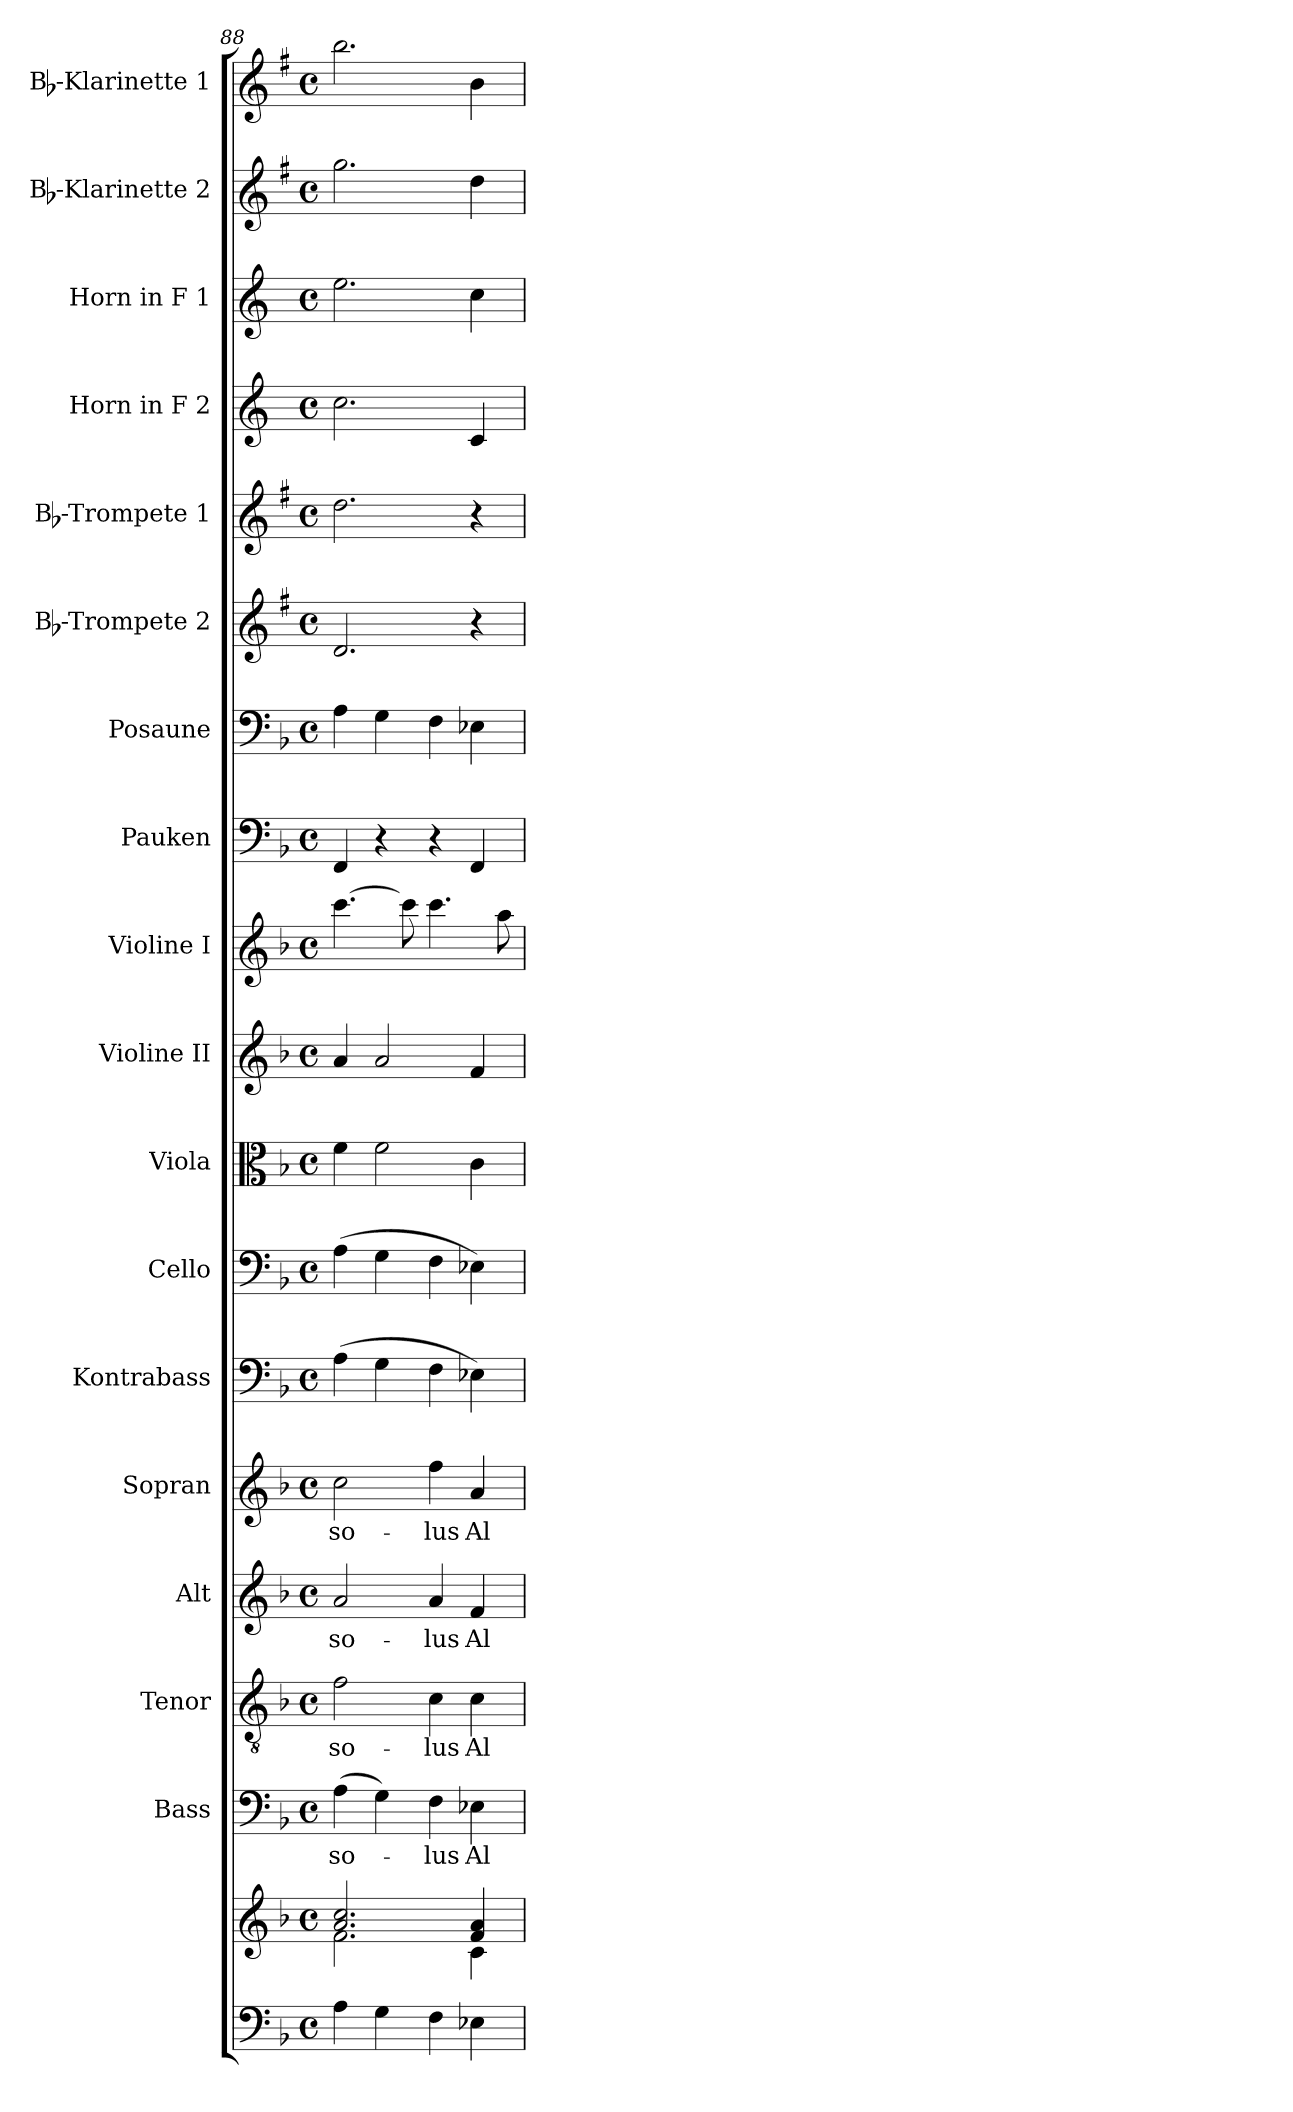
**kern	**kern	**kern	**text	**kern	**text	**kern	**text	**kern	**text	**kern	**kern	**kern	**kern	**kern	**kern	**kern	**kern	**kern	**kern	**kern	**kern	**kern
*part18	*part18	*part17	*part17	*part16	*part16	*part15	*part15	*part14	*part14	*part13	*part12	*part11	*part10	*part9	*part8	*part7	*part6	*part5	*part4	*part3	*part2	*part1
*staff19	*staff18	*staff17	*staff17	*staff16	*staff16	*staff15	*staff15	*staff14	*staff14	*staff13	*staff12	*staff11	*staff10	*staff9	*staff8	*staff7	*staff6	*staff5	*staff4	*staff3	*staff2	*staff1
*	*	*I"Bass	*	*I"Tenor	*	*I"Alt	*	*I"Sopran	*	*I"Kontrabass	*I"Cello	*I"Viola	*I"Violine II	*I"Violine I	*I"Pauken	*I"Posaune	*I"Bb-Trompete 2	*I"Bb-Trompete 1	*I"Horn in F 2	*I"Horn in F 1	*I"Bb-Klarinette 2	*I"Bb-Klarinette 1
*	*	*I'B.	*	*I'T.	*	*I'A.	*	*I'S.	*	*I'Kb.	*	*I'Vla.	*I'Vl. II	*I'Vl. I	*I'Pk.	*I'Pos.	*I'Bb Trp. 2	*I'Bb Trp. 1	*	*	*I'Bb Kl. 2	*I'Bb Kl. 1
*clefF4	*clefG2	*clefF4	*	*clefGv2	*	*clefG2	*	*clefG2	*	*clefF4	*clefF4	*clefC3	*clefG2	*clefG2	*clefF4	*clefF4	*clefG2	*clefG2	*clefG2	*clefG2	*clefG2	*clefG2
*	*	*	*	*	*	*	*	*	*	*ITrd7c12	*	*	*	*	*	*	*ITrd1c2	*ITrd1c2	*ITrd4c7	*ITrd4c7	*ITrd1c2	*ITrd1c2
*k[b-]	*k[b-]	*k[b-]	*	*k[b-]	*	*k[b-]	*	*k[b-]	*	*k[b-]	*k[b-]	*k[b-]	*k[b-]	*k[b-]	*k[b-]	*k[b-]	*k[b-]	*k[b-]	*k[b-]	*k[b-]	*k[b-]	*k[b-]
*F:	*F:	*F:	*	*F:	*	*F:	*	*F:	*	*F:	*F:	*F:	*F:	*F:	*F:	*F:	*F:	*F:	*F:	*F:	*F:	*F:
*M4/4	*M4/4	*M4/4	*	*M4/4	*	*M4/4	*	*M4/4	*	*M4/4	*M4/4	*M4/4	*M4/4	*M4/4	*M4/4	*M4/4	*M4/4	*M4/4	*M4/4	*M4/4	*M4/4	*M4/4
*met(c)	*met(c)	*met(c)	*	*met(c)	*	*met(c)	*	*met(c)	*	*met(c)	*met(c)	*met(c)	*met(c)	*met(c)	*met(c)	*met(c)	*met(c)	*met(c)	*met(c)	*met(c)	*met(c)	*met(c)
=88	=88	=88	=88	=88	=88	=88	=88	=88	=88	=88	=88	=88	=88	=88	=88	=88	=88	=88	=88	=88	=88	=88
*	*^	*	*	*	*	*	*	*	*	*	*	*	*	*	*	*	*	*	*	*	*	*
!	!	!	!	!LO:LY:b	!	!LO:LY:b	!	!LO:LY:b	!	!LO:LY:b	!	!	!	!	!	!	!	!	!	!	!	!	!
4A\	2.a/ 2.cc/	2.f\	(>4A\	so-	2f\	so-	2a/	so-	2cc\	so-	(>4AA\	(>4A\	4f\	4a/	[4.ccc\	4FF/	4A\	2.c/	2.cc\	2.f\	2.a\	2.ff\	2.aa\
4G\	.	.	4G\)	.	.	.	.	.	.	.	4GG\	4G\	2f\	2a/	.	4r	4G\	.	.	.	.	.	.
.	.	.	.	.	.	.	.	.	.	.	.	.	.	.	8ccc\]	.	.	.	.	.	.	.	.
!	!	!	!	!LO:LY:b	!	!LO:LY:b	!	!LO:LY:b	!	!LO:LY:b	!	!	!	!	!	!	!	!	!	!	!	!	!
4F\	.	.	4F\	-lus	4c\	-lus	4a/	-lus	4ff\	-lus	4FF\	4F\	.	.	4.ccc\	4r	4F\	.	.	.	.	.	.
!	!	!	!	!LO:LY:b	!	!LO:LY:b	!	!LO:LY:b	!	!LO:LY:b	!	!	!	!	!	!	!	!	!	!	!	!	!
4E-X\	4f/ 4a/	4c\	4E-X\	Al-	4c\	Al-	4f/	Al-	4a/	Al-	4EE-X\)	4E-X\)	4c\	4f/	.	4FF/	4E-X\	4r	4r	4F/	4f\	4cc\	4a\
.	.	.	.	.	.	.	.	.	.	.	.	.	.	.	8aa\	.	.	.	.	.	.	.	.
*	*v	*v	*	*	*	*	*	*	*	*	*	*	*	*	*	*	*	*	*	*	*	*	*
=	=	=	=	=	=	=	=	=	=	=	=	=	=	=	=	=	=	=	=	=	=	=
*-	*-	*-	*-	*-	*-	*-	*-	*-	*-	*-	*-	*-	*-	*-	*-	*-	*-	*-	*-	*-	*-	*-
